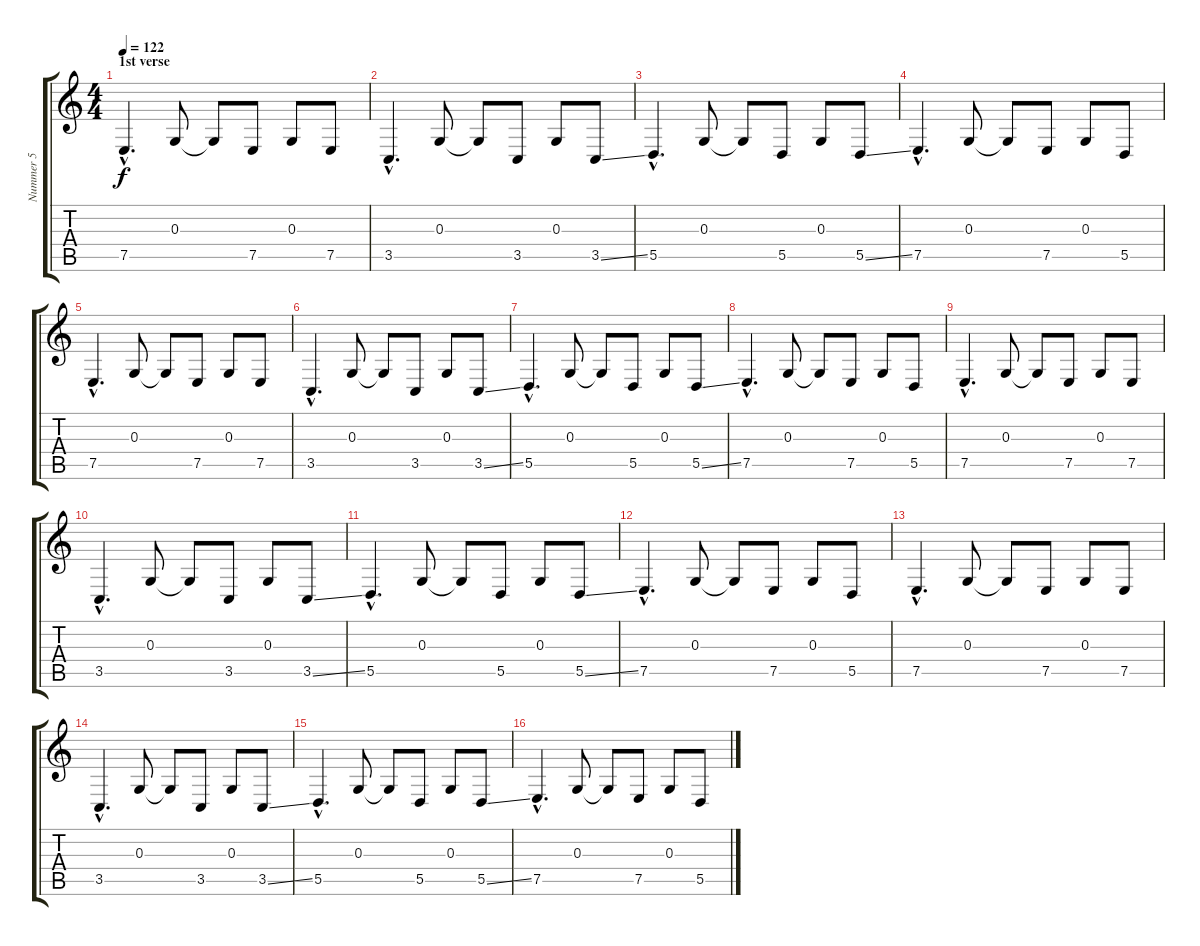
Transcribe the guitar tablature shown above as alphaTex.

\track ("Nummer 5" "Nummer 5") {instrument tuba}
\staff {score tabs}
\tuning (E4 B3 G3 D3 A2 E2) {hide}
\ts (4 4)
\section ("" "1st verse")
\tempo 122
\clef g2
\ks c
7.5{hac}.4{d dy f} 0.3.8 0.3{t}.8 7.5.8 0.3.8 7.5.8 |
3.5{hac}.4{d} 0.3.8 0.3{t}.8 3.5.8 0.3.8 3.5{ss}.8 |
5.5{hac}.4{d} 0.3.8 0.3{t}.8 5.5.8 0.3.8 5.5{ss}.8 |
7.5{hac}.4{d} 0.3.8 0.3{t}.8 7.5.8 0.3.8 5.5.8 |
7.5{hac}.4{d} 0.3.8 0.3{t}.8 7.5.8 0.3.8 7.5.8 |
3.5{hac}.4{d} 0.3.8 0.3{t}.8 3.5.8 0.3.8 3.5{ss}.8 |
5.5{hac}.4{d} 0.3.8 0.3{t}.8 5.5.8 0.3.8 5.5{ss}.8 |
7.5{hac}.4{d} 0.3.8 0.3{t}.8 7.5.8 0.3.8 5.5.8 |
7.5{hac}.4{d} 0.3.8 0.3{t}.8 7.5.8 0.3.8 7.5.8 |
3.5{hac}.4{d} 0.3.8 0.3{t}.8 3.5.8 0.3.8 3.5{ss}.8 |
5.5{hac}.4{d} 0.3.8 0.3{t}.8 5.5.8 0.3.8 5.5{ss}.8 |
7.5{hac}.4{d} 0.3.8 0.3{t}.8 7.5.8 0.3.8 5.5.8 |
7.5{hac}.4{d} 0.3.8 0.3{t}.8 7.5.8 0.3.8 7.5.8 |
3.5{hac}.4{d} 0.3.8 0.3{t}.8 3.5.8 0.3.8 3.5{ss}.8 |
5.5{hac}.4{d} 0.3.8 0.3{t}.8 5.5.8 0.3.8 5.5{ss}.8 |
7.5{hac}.4{d} 0.3.8 0.3{t}.8 7.5.8 0.3.8 5.5.8
